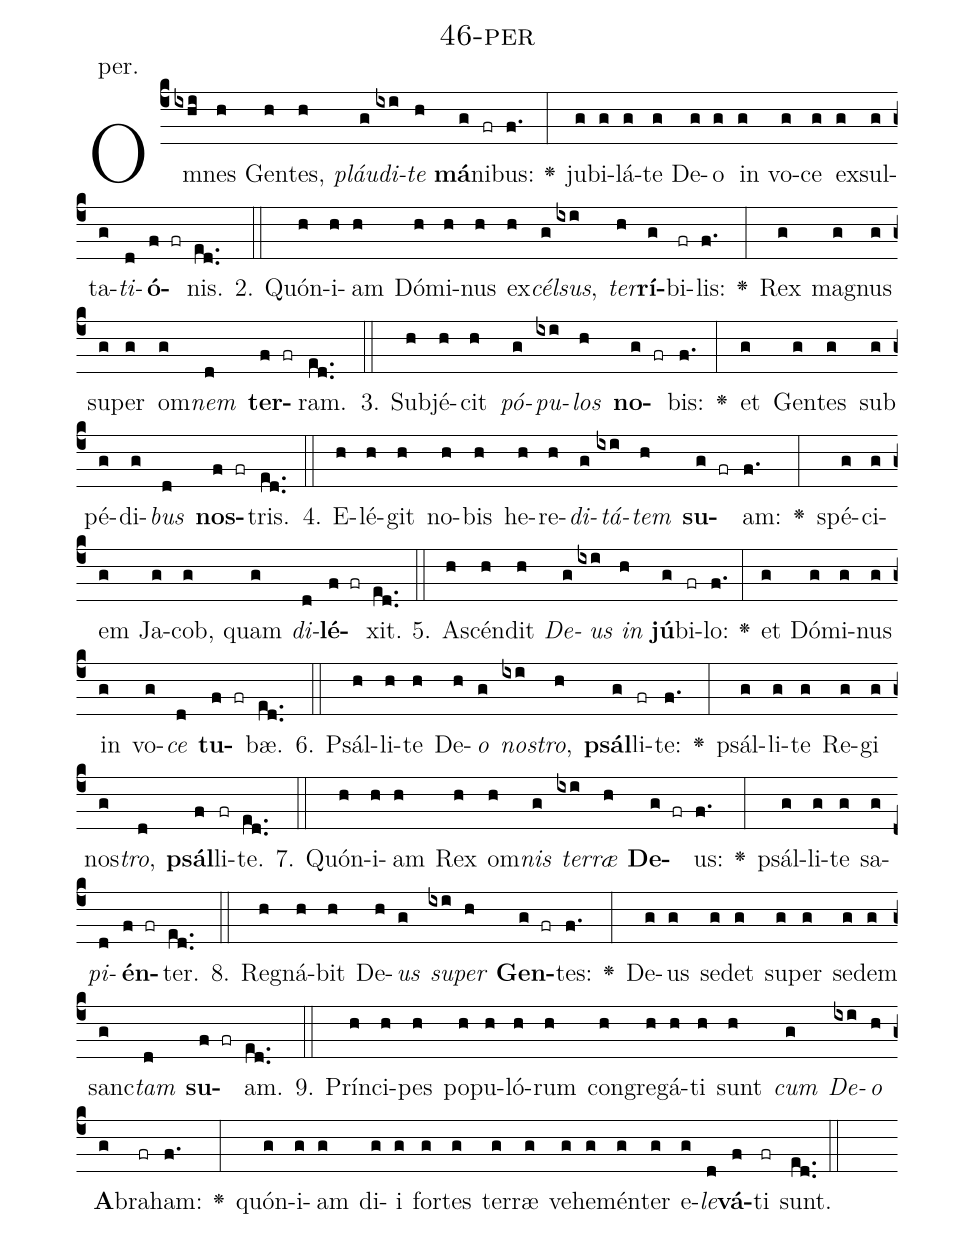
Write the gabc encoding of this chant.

name: 46-per;
annotation: per.;
%%
(c4)Om(ixhi)nes(h) Gen(h)tes,(h) <i>pláu</i>(g)<i>di</i>(ixi)<i>te</i>(h) <b>má</b>(g)ni(fr)bus:(f.) <v>\greheightstar</v>(:) ju(g)bi(g)lá(g)te(g) De(g)o(g) in(g) vo(g)ce(g) ex(g)sul(g)ta(g)<i>ti</i>(d)<b>ó</b>(f fr)nis.(ed..) (::)
2. Quón(h)i(h)am(h) Dó(h)mi(h)nus(h) ex(h)<i>cél</i>(g)<i>sus</i>,(ixi) <i>ter</i>(h)<b>rí</b>(g)bi(fr)lis:(f.) <v>\greheightstar</v>(:) Rex(g) ma(g)gnus(g) su(g)per(g) om(g)<i>nem</i>(d) <b>ter</b>(f fr)ram.(ed..) (::)
3. Sub(h)jé(h)cit(h) <i>pó</i>(g)<i>pu</i>(ixi)<i>los</i>(h) <b>no</b>(g fr)bis:(f.) <v>\greheightstar</v>(:) et(g) Gen(g)tes(g) sub(g) pé(g)di(g)<i>bus</i>(d) <b>nos</b>(f fr)tris.(ed..) (::)
4. E(h)lé(h)git(h) no(h)bis(h) he(h)re(h)<i>di</i>(g)<i>tá</i>(ixi)<i>tem</i>(h) <b>su</b>(g fr)am:(f.) <v>\greheightstar</v>(:) spé(g)ci(g)em(g) Ja(g)cob,(g) quam(g) <i>di</i>(d)<b>lé</b>(f fr)xit.(ed..) (::)
5. A(h)scén(h)dit(h) <i>De</i>(g)<i>us</i>(ixi) <i>in</i>(h) <b>jú</b>(g)bi(fr)lo:(f.) <v>\greheightstar</v>(:) et(g) Dó(g)mi(g)nus(g) in(g) vo(g)<i>ce</i>(d) <b>tu</b>(f fr)bæ.(ed..) (::)
6. Psál(h)li(h)te(h) De(h)<i>o</i>(g) <i>nos</i>(ixi)<i>tro</i>,(h) <b>psál</b>(g)li(fr)te:(f.) <v>\greheightstar</v>(:) psál(g)li(g)te(g) Re(g)gi(g) nos(g)<i>tro</i>,(d) <b>psál</b>(f)li(fr)te.(ed..) (::)
7. Quón(h)i(h)am(h) Rex(h) om(h)<i>nis</i>(g) <i>ter</i>(ixi)<i>ræ</i>(h) <b>De</b>(g fr)us:(f.) <v>\greheightstar</v>(:) psál(g)li(g)te(g) sa(g)<i>pi</i>(d)<b>én</b>(f fr)ter.(ed..) (::)
8. Re(h)gná(h)bit(h) De(h)<i>us</i>(g) <i>su</i>(ixi)<i>per</i>(h) <b>Gen</b>(g fr)tes:(f.) <v>\greheightstar</v>(:) De(g)us(g) se(g)det(g) su(g)per(g) se(g)dem(g) sanc(g)<i>tam</i>(d) <b>su</b>(f fr)am.(ed..) (::)
9. Prín(h)ci(h)pes(h) po(h)pu(h)ló(h)rum(h) con(h)gre(h)gá(h)ti(h) sunt(h) <i>cum</i>(g) <i>De</i>(ixi)<i>o</i>(h) <b>A</b>(g)bra(fr)ham:(f.) <v>\greheightstar</v>(:) quón(g)i(g)am(g) di(g)i(g) for(g)tes(g) ter(g)ræ(g) ve(g)he(g)mén(g)ter(g) e(g)<i>le</i>(d)<b>vá</b>(f)ti(fr) sunt.(ed..) (::)
